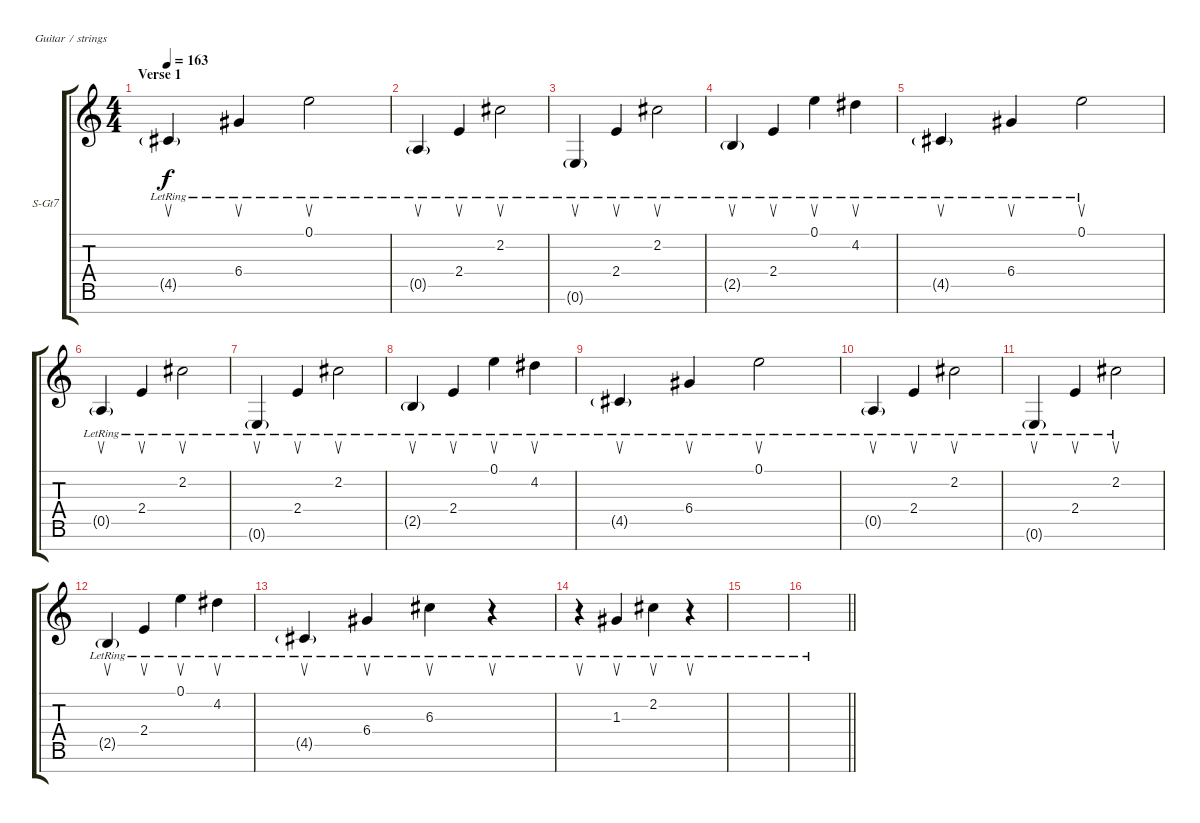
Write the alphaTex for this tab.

\bracketExtendMode groupsimilarinstruments
\firstSystemTrackNameOrientation horizontal
\otherSystemsTrackNameOrientation horizontal
\track ("Steel Guitar" "S-Gt7") {instrument acousticguitarsteel}
\staff {score tabs}
\tuning (E4 B3 G3 D3 A2 E2 B1)
\ts (4 4)
\section ("" "Verse 1")
\tempo 163
\clef g2
\scale
0.333333
\ks c
4.5{g lr}.4{su dy f} 6.4{lr}.4{su} 0.1{lr}.2{su} |
\scale
0.333333 0.5{g lr}.4{su} 2.4{lr}.4{su} 2.2{lr}.2{su} |
\scale
0.333333 0.6{g lr}.4{su} 2.4{lr}.4{su} 2.2{lr}.2{su} |
\scale
0.333333 2.5{g lr}.4{su} 2.4{lr}.4{su} 0.1{lr}.4{su} 4.2{lr}.4{su} |
\scale
0.333333 4.5{g lr}.4{su} 6.4{lr}.4{su} 0.1{lr}.2{su} |
\scale
0.333333 0.5{g lr}.4{su} 2.4{lr}.4{su} 2.2{lr}.2{su} |
\scale
0.333333 0.6{g lr}.4{su} 2.4{lr}.4{su} 2.2{lr}.2{su} |
\scale
0.333333 2.5{g lr}.4{su} 2.4{lr}.4{su} 0.1{lr}.4{su} 4.2{lr}.4{su} |
\scale
0.333333 4.5{g lr}.4{su} 6.4{lr}.4{su} 0.1{lr}.2{su} |
\scale
0.333333 0.5{g lr}.4{su} 2.4{lr}.4{su} 2.2{lr}.2{su} |
\scale
0.333333 0.6{g lr}.4{su} 2.4{lr}.4{su} 2.2{lr}.2{su} |
\scale
0.333333 2.5{g lr}.4{su} 2.4{lr}.4{su} 0.1{lr}.4{su} 4.2{lr}.4{su} |
\scale
0.333333 4.5{g lr}.4{su} 6.4{lr}.4{su} 6.3{lr}.4{su} r.4{su} |
\scale
0.333333 r.4{su} 1.3{lr}.4{su} 2.2{lr}.4{su} r.4{su} |
\scale
0.333333 |
\scale
0.333333
\barLineRight lightlight
